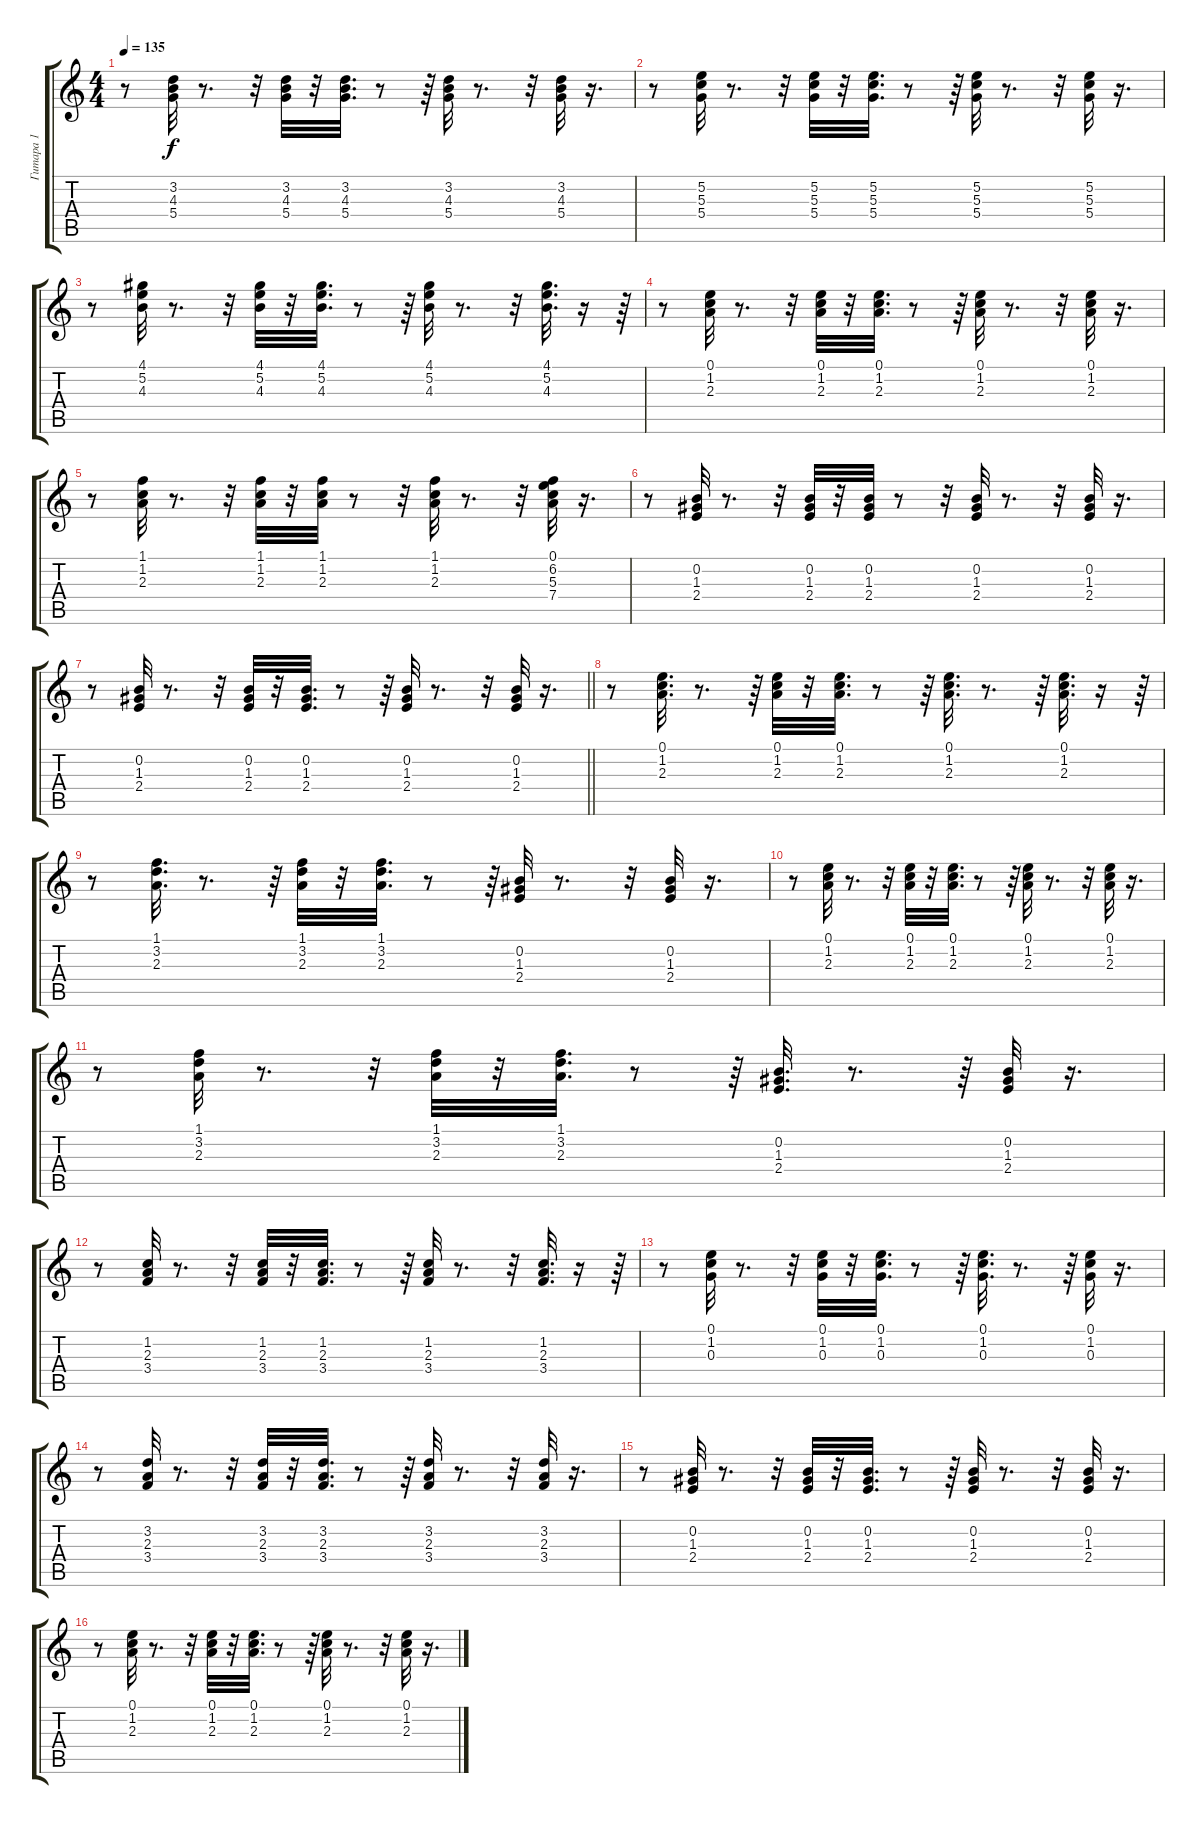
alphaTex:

\track ("Гитара 1" "Гитара 1") {instrument electricguitarjazz}
\staff {score tabs}
\tuning (E4 B3 G3 D3 A2 E2) {hide}
\ts (4 4)
\tempo 135
\clef g2
\ks c
r.8{dy f} (3.2 4.3 5.4).32 r.8{d} r.32 (3.2 4.3 5.4).32 r.32 (3.2 4.3 5.4).32{d} r.8 r.64 (3.2 4.3 5.4).32 r.8{d} r.32 (3.2 4.3 5.4).32 r.16{d} |
r.8 (5.2 5.3 5.4).32 r.8{d} r.32 (5.2 5.3 5.4).32 r.32 (5.2 5.3 5.4).32{d} r.8 r.64 (5.2 5.3 5.4).32 r.8{d} r.32 (5.2 5.3 5.4).32 r.16{d} |
r.8 (4.1 5.2 4.3).32 r.8{d} r.32 (4.1 5.2 4.3).32 r.32 (4.1 5.2 4.3).32{d} r.8 r.64 (4.1 5.2 4.3).32 r.8{d} r.32 (4.1 5.2 4.3).32{d} r.16 r.64 |
r.8 (0.1 1.2 2.3).32 r.8{d} r.32 (0.1 1.2 2.3).32 r.32 (0.1 1.2 2.3).32{d} r.8 r.64 (0.1 1.2 2.3).32 r.8{d} r.32 (0.1 1.2 2.3).32 r.16{d} |
r.8 (1.1 1.2 2.3).32 r.8{d} r.32 (1.1 1.2 2.3).32 r.32 (1.1 1.2 2.3).32 r.8 r.32 (1.1 1.2 2.3).32 r.8{d} r.32 (0.1 6.2 5.3 7.4).32 r.16{d} |
r.8 (0.2 1.3 2.4).32 r.8{d} r.32 (0.2 1.3 2.4).32 r.32 (0.2 1.3 2.4).32 r.8 r.32 (0.2 1.3 2.4).32 r.8{d} r.32 (0.2 1.3 2.4).32 r.16{d} |
\barLineRight lightlight
r.8 (0.2 1.3 2.4).32 r.8{d} r.32 (0.2 1.3 2.4).32 r.32 (0.2 1.3 2.4).32{d} r.8 r.64 (0.2 1.3 2.4).32 r.8{d} r.32 (0.2 1.3 2.4).32 r.16{d} |
r.8 (0.1 1.2 2.3).32{d} r.8{d} r.64 (0.1 1.2 2.3).32 r.32 (0.1 1.2 2.3).32{d} r.8 r.64 (0.1 1.2 2.3).32{d} r.8{d} r.64 (0.1 1.2 2.3).32{d} r.16 r.64 |
r.8 (1.1 3.2 2.3).32{d} r.8{d} r.64 (1.1 3.2 2.3).32 r.32 (1.1 3.2 2.3).32{d} r.8 r.64 (0.2 1.3 2.4).32 r.8{d} r.32 (0.2 1.3 2.4).32 r.16{d} |
r.8 (0.1 1.2 2.3).32 r.8{d} r.32 (0.1 1.2 2.3).32 r.32 (0.1 1.2 2.3).32{d} r.8 r.64 (0.1 1.2 2.3).32 r.8{d} r.32 (0.1 1.2 2.3).32 r.16{d} |
r.8 (1.1 3.2 2.3).32 r.8{d} r.32 (1.1 3.2 2.3).32 r.32 (1.1 3.2 2.3).32{d} r.8 r.64 (0.2 1.3 2.4).32{d} r.8{d} r.64 (0.2 1.3 2.4).32 r.16{d} |
r.8 (1.2 2.3 3.4).32 r.8{d} r.32 (1.2 2.3 3.4).32 r.32 (1.2 2.3 3.4).32{d} r.8 r.64 (1.2 2.3 3.4).32 r.8{d} r.32 (1.2 2.3 3.4).32{d} r.16 r.64 |
r.8 (0.1 1.2 0.3).32 r.8{d} r.32 (0.1 1.2 0.3).32 r.32 (0.1 1.2 0.3).32{d} r.8 r.64 (0.1 1.2 0.3).32{d} r.8{d} r.64 (0.1 1.2 0.3).32 r.16{d} |
r.8 (3.2 2.3 3.4).32 r.8{d} r.32 (3.2 2.3 3.4).32 r.32 (3.2 2.3 3.4).32{d} r.8 r.64 (3.2 2.3 3.4).32 r.8{d} r.32 (3.2 2.3 3.4).32 r.16{d} |
r.8 (0.2 1.3 2.4).32 r.8{d} r.32 (0.2 1.3 2.4).32 r.32 (0.2 1.3 2.4).32{d} r.8 r.64 (0.2 1.3 2.4).32 r.8{d} r.32 (0.2 1.3 2.4).32 r.16{d} |
r.8 (0.1 1.2 2.3).32 r.8{d} r.32 (0.1 1.2 2.3).32 r.32 (0.1 1.2 2.3).32{d} r.8 r.64 (0.1 1.2 2.3).32 r.8{d} r.32 (0.1 1.2 2.3).32 r.16{d}
